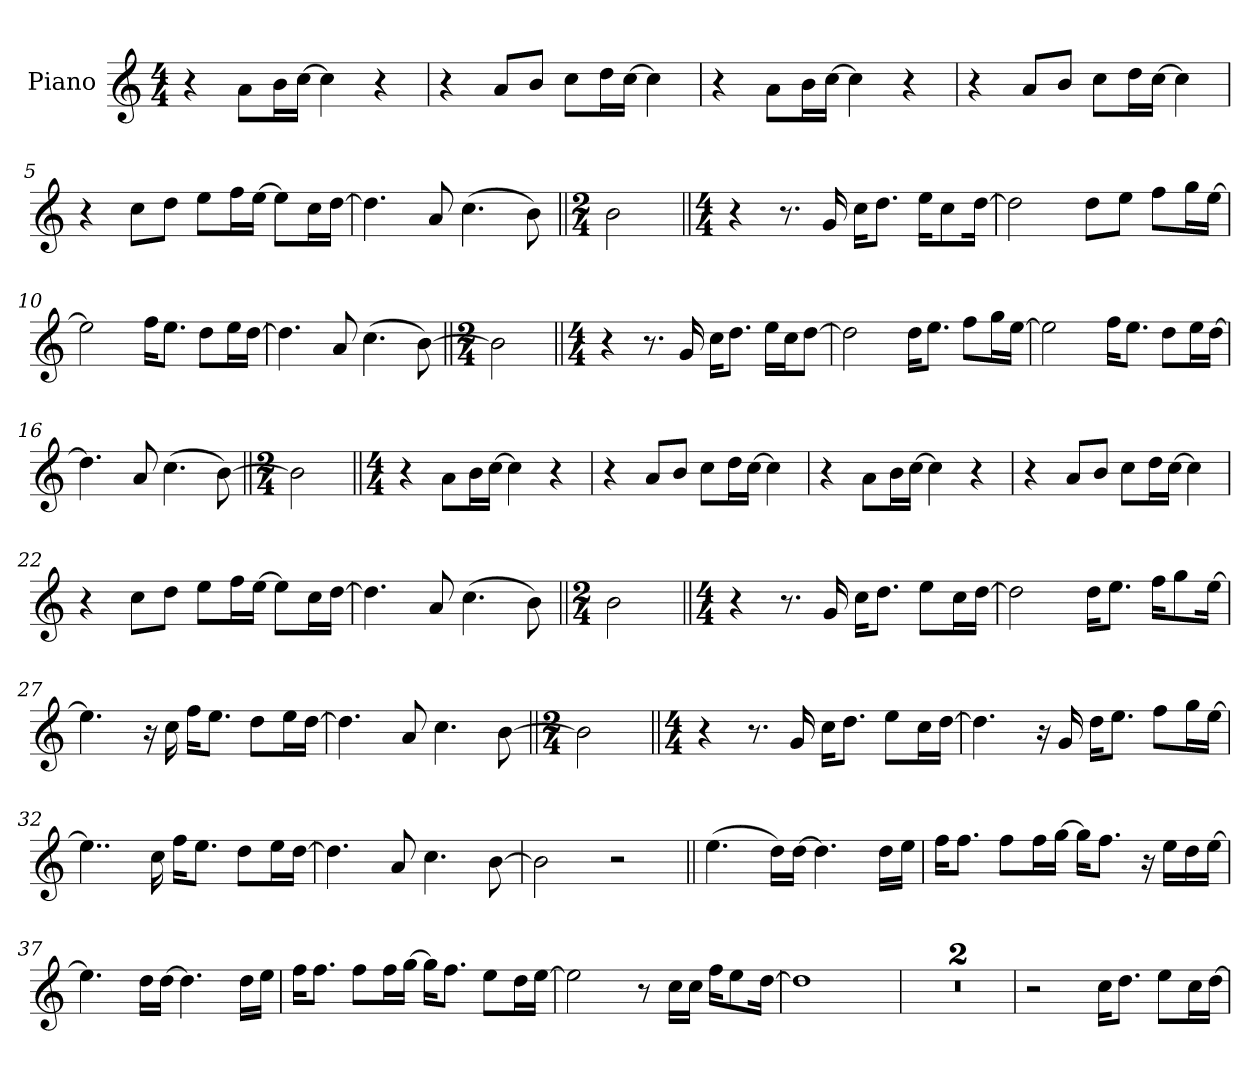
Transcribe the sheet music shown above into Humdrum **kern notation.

**kern
*part1
*staff1
*I"Piano
*I'Pno.
*clefG2
*k[]
*M4/4
*MM76
=1
4r
8a!L
16b!L
[16cc!JJ
4cc!]
4r
=2
4r
8a!L
8b!J
8cc!L
16dd!L
[16cc!JJ
4cc!]
=3
4r
8a!L
16b!L
[16cc!JJ
4cc!]
4r
=4
4r
8a!L
8b!J
8cc!L
16dd!L
[16cc!JJ
4cc!]
=5
4r
8cc!L
8dd!J
8ee!L
16ff!L
[16ee!JJ
8ee!L]
16cc!L
[16dd!JJ
=6
4.dd!]
8a!
(>4.cc!
8b!)
=7||
*M2/4
2b!
=8||
*M4/4
4r
8.r
16g
16ccKL
8.ddJ
16eeKL
8cc
[16ddJk
=9
2dd]
8ddL
8eeJ
8ffL
16ggL
[16eeJJ
=10
2ee]
16ffKL
8.eeJ
8ddL
16eeL
[16ddJJ
=11
4.dd]
8a
(>4.cc
[8b)
=12||
*M2/4
2b]
=13||
*M4/4
4r
8.r
16g
16ccKL
8.ddJ
16eeLL
16ccJ
[8ddJ
=14
2dd]
16ddKL
8.eeJ
8ffL
16ggL
[16eeJJ
=15
2ee]
16ffKL
8.eeJ
8ddL
16eeL
[16ddJJ
=16
4.dd]
8a
(>4.cc
[8b)
=17||
*M2/4
2b]
=18||
*M4/4
4r
8a!L
16b!L
[16cc!JJ
4cc!]
4r
=19
4r
8a!L
8b!J
8cc!L
16dd!L
[16cc!JJ
4cc!]
=20
4r
8a!L
16b!L
[16cc!JJ
4cc!]
4r
=21
4r
8a!L
8b!J
8cc!L
16dd!L
[16cc!JJ
4cc!]
=22
4r
8cc!L
8dd!J
8ee!L
16ff!L
[16ee!JJ
8ee!L]
16cc!L
[16dd!JJ
=23
4.dd!]
8a!
(>4.cc!
8b!)
=24||
*M2/4
2b!
=25||
*M4/4
4r
8.r
16g
16ccKL
8.ddJ
8eeL
16ccL
[16ddJJ
=26
2dd]
16ddKL
8.eeJ
16ffKL
8gg
[16eeJk
=27
4.ee]
16r
16cc
16ffKL
8.eeJ
8ddL
16eeL
[16ddJJ
=28
4.dd]
8a
4.cc
[8b
=29||
*M2/4
2b]
=30||
*M4/4
4r
8.r
16g
16ccKL
8.ddJ
8eeL
16ccL
[16ddJJ
=31
4.dd]
16r
16g
16ddKL
8.eeJ
8ffL
16ggL
[16eeJJ
=32
4..ee]
16cc
16ffKL
8.eeJ
8ddL
16eeL
[16ddJJ
=33
4.dd]
8a
4.cc
[8b
=34
2b]
2r
=35||
(>4.ee
16ddLL)
[16ddJJ
4.dd]
16ddLL
16eeJJ
=36
16ffKL
8.ffJ
8ffL
16ffL
[16ggJJ
16ggKL]
8.ffJ
16r
16eeLL
16dd
[16eeJJ
=37
4.ee]
16ddLL
[16ddJJ
4.dd]
16ddLL
16eeJJ
=38
16ffKL
8.ffJ
8ffL
16ffL
[16ggJJ
16ggKL]
8.ffJ
8eeL
16ddL
[16eeJJ
=39
2ee]
8r
16ccLL
16ccJJ
16ffKL
8ee
[16ddJk
=40
1dd]
=41
1r
=42
1r
=43
2r
16ccKL
8.ddJ
8eeL
16ccL
[16ddJJ
=
*-
